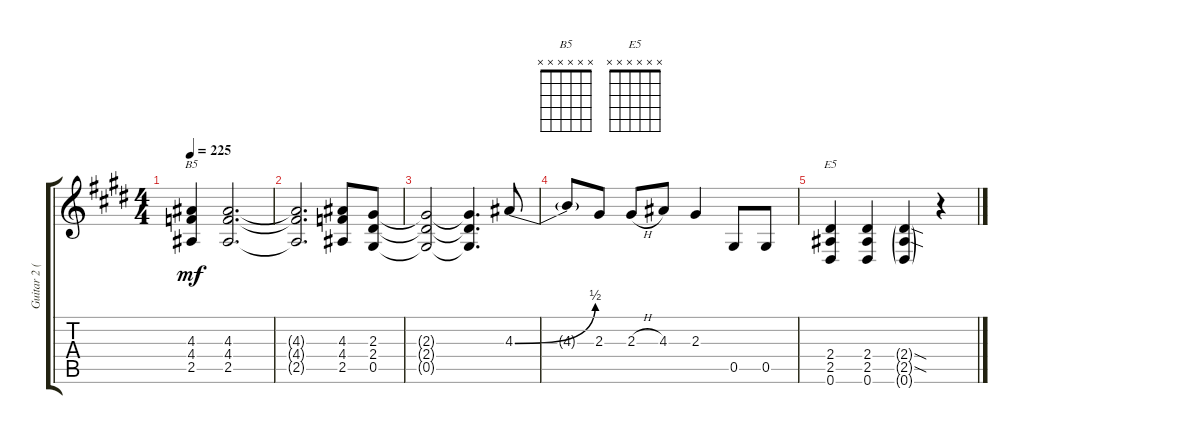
\track ("Guitar 2 (Izzy)" "Guitar 2 (") {instrument overdrivenguitar}
\staff {score tabs}
\tuning (Eb4 Bb3 Gb3 Db3 Ab2 Eb2) {hide}
\chord ("B5" x x x x x x)
\chord ("E5" x x x x x x)
\ts (4 4)
\tempo 225
\clef g2
\ks e
(4.3 4.4 2.5).4{ch "B5" dy mf} (4.3 4.4 2.5).2{d} |
(4.3{t} 4.4{t} 2.5{t}).2{d} (4.3 4.4 2.5).8 (2.3 2.4 0.5).8 |
(2.3{t} 2.4{t} 0.5{t}).2 (2.3{t} 2.4{t} 0.5{t}).4{d} 4.3{be (bend 0 0 60 2)}.8 |
4.3{t}.8 2.3.8 2.3{h}.8 4.3.8 2.3.4 0.5.8 0.5.8 |
(2.4 2.5 0.6).4{ch "E5"} (2.4 2.5 0.6).4 (2.4{sod g} 2.5{sod g} 0.6{g}).4 r.4
